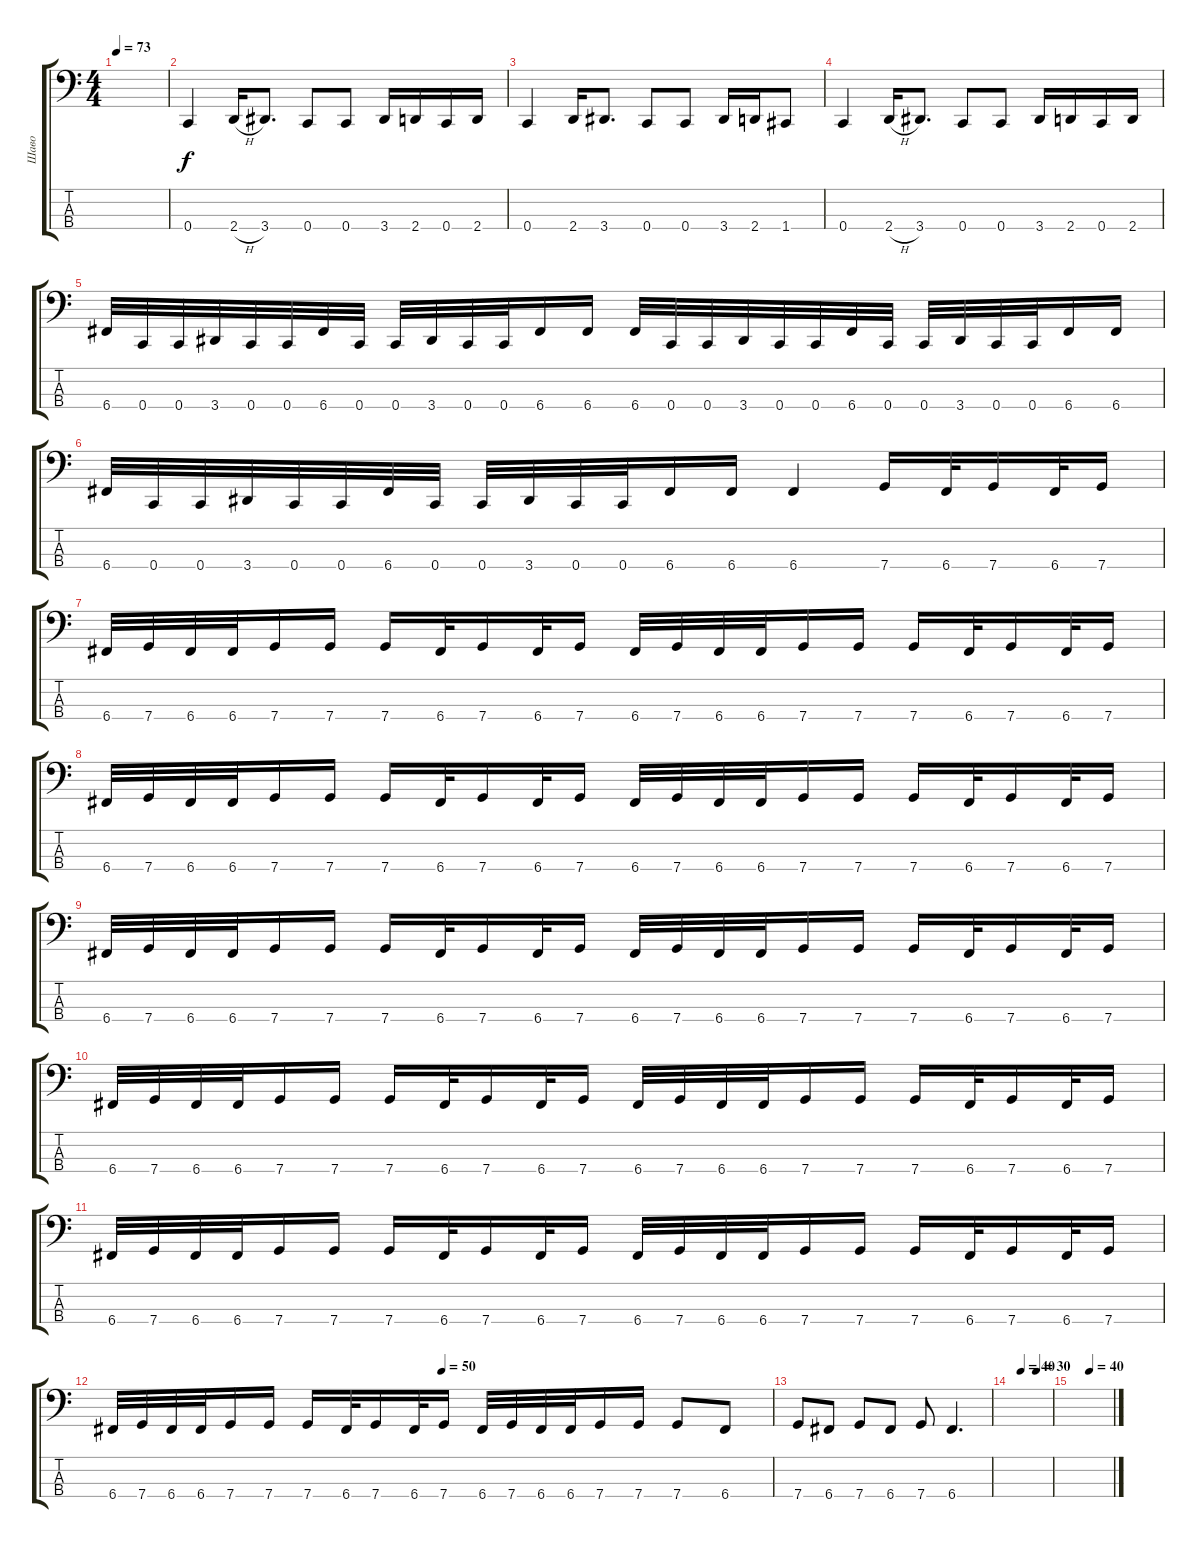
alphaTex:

\track ("Шаво" "Шаво") {instrument electricbassfinger}
\staff {score tabs}
\tuning (F2 C2 G1 C1) {hide}
\ts (4 4)
\tempo 73
\clef f4
\ks c
|
0.4.4 2.4{h}.16 3.4.8{d} 0.4.8 0.4.8 3.4.16 2.4.16 0.4.16 2.4.16 |
0.4.4 2.4.16 3.4.8{d} 0.4.8 0.4.8 3.4.16 2.4.16 1.4.8 |
0.4.4 2.4{h}.16 3.4.8{d} 0.4.8 0.4.8 3.4.16 2.4.16 0.4.16 2.4.16 |
6.4.32 0.4.32 0.4.32 3.4.32 0.4.32 0.4.32 6.4.32 0.4.32 0.4.32 3.4.32 0.4.32 0.4.32 6.4.16 6.4.16 6.4.32 0.4.32 0.4.32 3.4.32 0.4.32 0.4.32 6.4.32 0.4.32 0.4.32 3.4.32 0.4.32 0.4.32 6.4.16 6.4.16 |
6.4.32 0.4.32 0.4.32 3.4.32 0.4.32 0.4.32 6.4.32 0.4.32 0.4.32 3.4.32 0.4.32 0.4.32 6.4.16 6.4.16 6.4.4 7.4.16 6.4.32 7.4.16 6.4.32 7.4.16 |
6.4.32 7.4.32 6.4.32 6.4.32 7.4.16 7.4.16 7.4.16 6.4.32 7.4.16 6.4.32 7.4.16 6.4.32 7.4.32 6.4.32 6.4.32 7.4.16 7.4.16 7.4.16 6.4.32 7.4.16 6.4.32 7.4.16 |
6.4.32 7.4.32 6.4.32 6.4.32 7.4.16 7.4.16 7.4.16 6.4.32 7.4.16 6.4.32 7.4.16 6.4.32 7.4.32 6.4.32 6.4.32 7.4.16 7.4.16 7.4.16 6.4.32 7.4.16 6.4.32 7.4.16 |
6.4.32 7.4.32 6.4.32 6.4.32 7.4.16 7.4.16 7.4.16 6.4.32 7.4.16 6.4.32 7.4.16 6.4.32 7.4.32 6.4.32 6.4.32 7.4.16 7.4.16 7.4.16 6.4.32 7.4.16 6.4.32 7.4.16 |
6.4.32 7.4.32 6.4.32 6.4.32 7.4.16 7.4.16 7.4.16 6.4.32 7.4.16 6.4.32 7.4.16 6.4.32 7.4.32 6.4.32 6.4.32 7.4.16 7.4.16 7.4.16 6.4.32 7.4.16 6.4.32 7.4.16 |
6.4.32 7.4.32 6.4.32 6.4.32 7.4.16 7.4.16 7.4.16 6.4.32 7.4.16 6.4.32 7.4.16 6.4.32 7.4.32 6.4.32 6.4.32 7.4.16 7.4.16 7.4.16 6.4.32 7.4.16 6.4.32 7.4.16 |
\tempo (50 0.5)
6.4.32 7.4.32 6.4.32 6.4.32 7.4.16 7.4.16 7.4.16 6.4.32 7.4.16 6.4.32 7.4.16 6.4.32 7.4.32 6.4.32 6.4.32 7.4.16 7.4.16 7.4.8 6.4.8 |
7.4.8 6.4.8 7.4.8 6.4.8 7.4.8 6.4.4{d} |
\tempo (40 0.25)
\tempo (30 0.625)
|
\tempo (40 0.4375)
